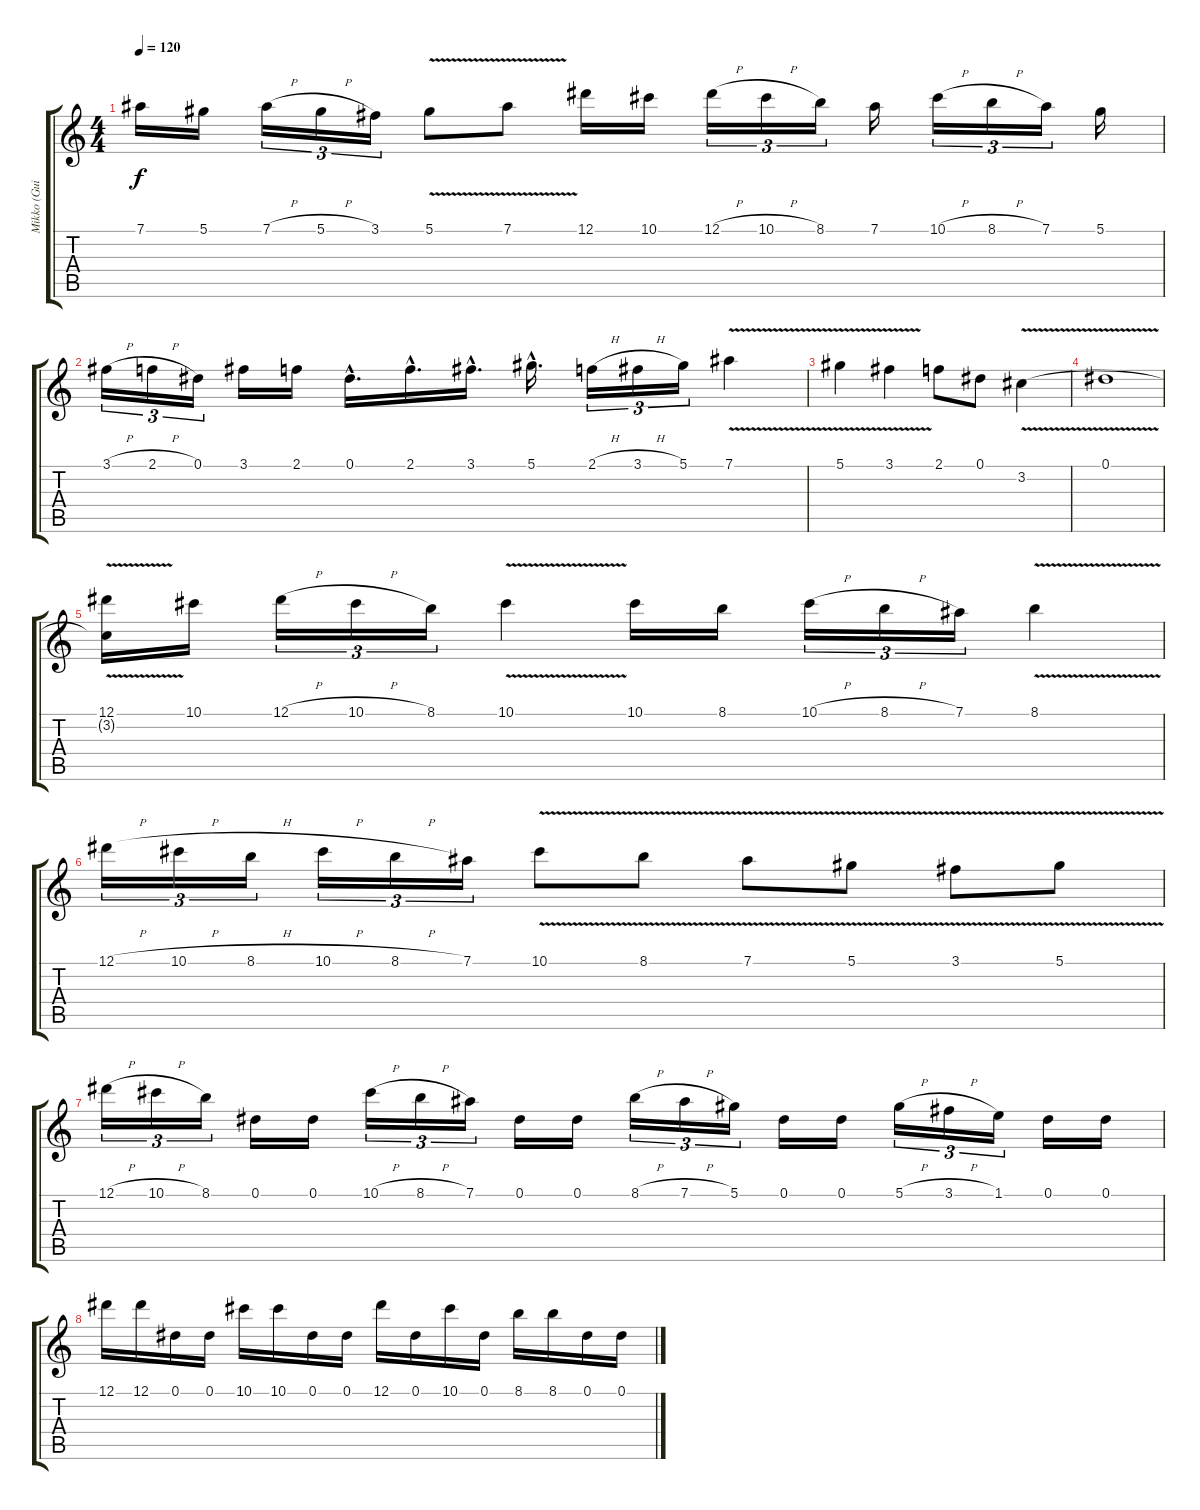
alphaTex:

\track ("Mikko (Guitar)" "Mikko (Gui") {instrument acousticguitarnylon}
\staff {score tabs}
\tuning (Eb4 Bb3 Gb3 Db3 Ab2 Eb2) {hide}
\ts (4 4)
\tempo 120
\clef g2
\ks c
7.1.16{dy f} 5.1.16 7.1{h}.16{tu (3 2)} 5.1{h}.16{tu (3 2)} 3.1.16{tu (3 2)} 5.1{v}.8 7.1{v}.8 12.1.16 10.1.16 12.1{h}.16{tu (3 2)} 10.1{h}.16{tu (3 2)} 8.1.16{tu (3 2)} 7.1.16 10.1{h}.16{tu (3 2)} 8.1{h}.16{tu (3 2)} 7.1.16{tu (3 2)} 5.1.16 |
3.1{h}.16{tu (3 2)} 2.1{h}.16{tu (3 2)} 0.1.16{tu (3 2)} 3.1.16 2.1.16 0.1{hac}.16{d} 2.1{hac}.16{d} 3.1{hac}.16{d} 5.1{hac}.16{d} 2.1{h}.16{tu (3 2)} 3.1{h}.16{tu (3 2)} 5.1.16{tu (3 2)} 7.1{v}.4 |
5.1{v}.4 3.1{v}.4 2.1.8 0.1.8 3.2{v}.4 |
0.1{v}.1 |
(12.1 3.2{t}).16 10.1.16 12.1{h}.16{tu (3 2)} 10.1{h}.16{tu (3 2)} 8.1.16{tu (3 2)} 10.1{v}.4 10.1.16 8.1.16 10.1{h}.16{tu (3 2)} 8.1{h}.16{tu (3 2)} 7.1.16{tu (3 2)} 8.1{v}.4 |
12.1{h}.16{tu (3 2)} 10.1{h}.16{tu (3 2)} 8.1{h}.16{tu (3 2)} 10.1{h}.16{tu (3 2)} 8.1{h}.16{tu (3 2)} 7.1.16{tu (3 2)} 10.1{v}.8 8.1{v}.8 7.1{v}.8 5.1{v}.8 3.1{v}.8 5.1{v}.8 |
12.1{h}.16{tu (3 2)} 10.1{h}.16{tu (3 2)} 8.1.16{tu (3 2)} 0.1.16 0.1.16 10.1{h}.16{tu (3 2)} 8.1{h}.16{tu (3 2)} 7.1.16{tu (3 2)} 0.1.16 0.1.16 8.1{h}.16{tu (3 2)} 7.1{h}.16{tu (3 2)} 5.1.16{tu (3 2)} 0.1.16 0.1.16 5.1{h}.16{tu (3 2)} 3.1{h}.16{tu (3 2)} 1.1.16{tu (3 2)} 0.1.16 0.1.16 |
12.1.16 12.1.16 0.1.16 0.1.16 10.1.16 10.1.16 0.1.16 0.1.16 12.1.16 0.1.16 10.1.16 0.1.16 8.1.16 8.1.16 0.1.16 0.1.16
